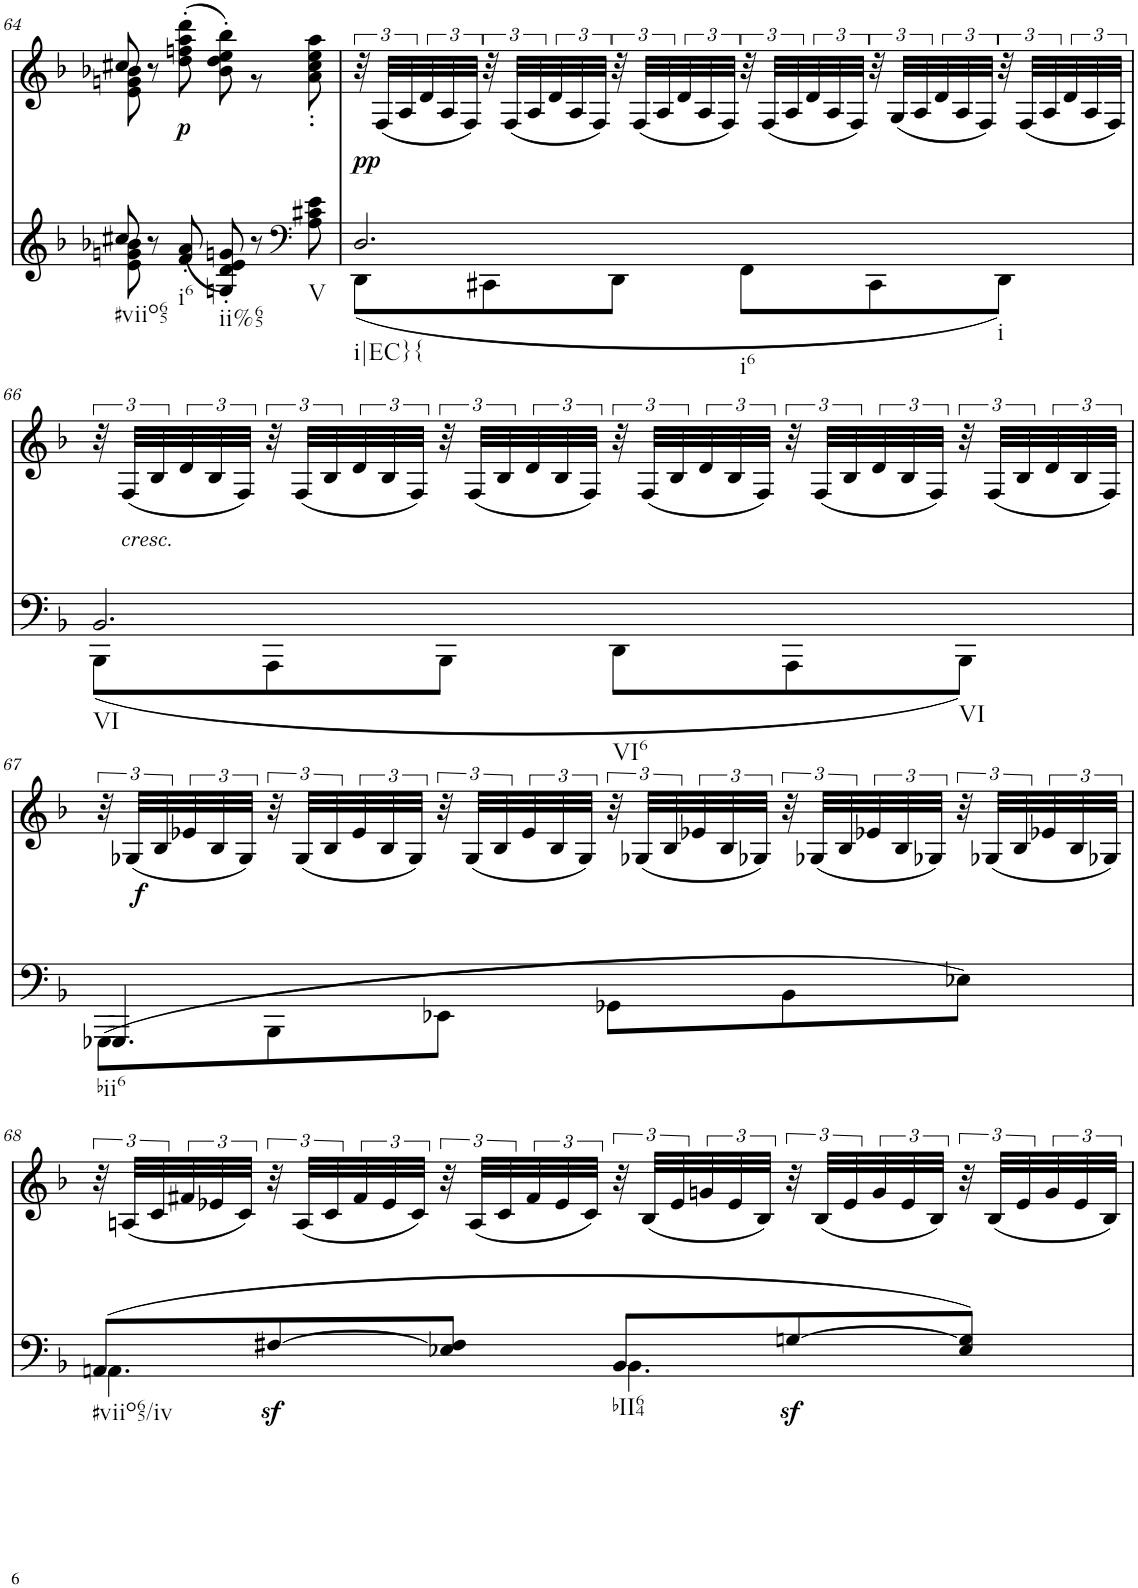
**kern	**dynam	**kern	**text	**dynam
*part2	*part2	*part1	*part1	*part1
*staff2	*staff2	*staff1	*staff1	*staff1
*I"Piano	*	*I"Piano	*	*
*I'Pno	*	*I'Pno	*	*
!!LO:PB:g=z
*clefG2	*	*clefG2	*	*
*k[b-]	*	*k[b-]	*	*
*d:	*	*d:	*	*
*M6/8	*	*M6/8	*	*
=64	=64	=64	=64	=64
*^	*	*^	*	*
!LO:TX:b:t=#viio65	!	!	!	!	!	!
8cc#X/	8e\ 8gn\ 8b-X\	.	8cc#X/	8e\ 8gn\ 8b-X\	.	.
8r	2ryy	.	8r	8ryy	.	.
!LO:TX:b:t=i6	!	!	!	!	!	!
!	!	!	!	!	!LO:LY:b	!LO:DY:b
(8f/' 8a/'	.	.	2ryy	(>8dd\'> 8ffn\'> 8aa\'> 8ddd\'>	p	p
!LO:TX:b:t=ii%65	!	!	!	!	!	!
8Gn/' 8d/' 8e/' 8gn/')	.	.	.	8b-\'> 8dd\'> 8ee\'> 8bb-\'>)	.	.
8r	.	.	.	8r	.	.
*clefF4	*	*	*	*	*	*
!LO:TX:b:t=V	!	!	!	!	!	!
8A\ 8c#X\ 8e\	8ryy	.	.	8a\' 8cc#\' 8ee\' 8aa\'	.	.
=65	=65	=65	=65	=65	=65	=65
!LO:TX:b:t=i|EC}{	!	!	!	!	!	!
!LO:TX:b:t=i6	!	!	!	!	!	!
!LO:TX:b:t=i	!	!	!	!	!	!
!	!	!	!	!	!	!LO:DY:b
*	*	*	*v	*v	*	*
2.D/	(8DD\L	.	48r	.	pp
.	.	.	(48F/LLL	.	.
.	.	.	48A/	.	.
.	.	.	48d/	.	.
.	.	.	48A/	.	.
.	.	.	48F/JJJ)	.	.
.	8CC#X\	.	48r	.	.
.	.	.	(48F/LLL	.	.
.	.	.	48A/	.	.
.	.	.	48d/	.	.
.	.	.	48A/	.	.
.	.	.	48F/JJJ)	.	.
.	8DD\J	.	48r	.	.
.	.	.	(48F/LLL	.	.
.	.	.	48A/	.	.
.	.	.	48d/	.	.
.	.	.	48A/	.	.
.	.	.	48F/JJJ)	.	.
.	8FF\L	.	48r	.	.
.	.	.	(48F/LLL	.	.
.	.	.	48A/	.	.
.	.	.	48d/	.	.
.	.	.	48A/	.	.
.	.	.	48F/JJJ)	.	.
.	8CC#\	.	48r	.	.
.	.	.	(48G/LLL	.	.
.	.	.	48A/	.	.
.	.	.	48d/	.	.
.	.	.	48A/	.	.
.	.	.	48F/JJJ)	.	.
.	8DD\J)	.	48r	.	.
.	.	.	(48F/LLL	.	.
.	.	.	48A/	.	.
.	.	.	48d/	.	.
.	.	.	48A/	.	.
.	.	.	48F/JJJ)	.	.
!!LO:LB:g=z
=66	=66	=66	=66	=66	=66
!LO:TX:b:t=VI	!	!	!	!	!
!LO:TX:b:t=VI6	!	!	!	!	!
!LO:TX:b:t=VI	!	!	!	!	!
2.BB-/	(8BBB-\L	.	48r	.	.
!	!	!	!LO:TX:b:i:t=cresc.	!	!
!	!	!	!	!LO:LY:b	!
.	.	.	(48F/LLL	<	.
.	.	.	48B-/	.	.
.	.	.	48d/	.	.
.	.	.	48B-/	.	.
.	.	.	48F/JJJ)	.	.
.	8AAA\	.	48r	.	.
.	.	.	(48F/LLL	.	.
.	.	.	48B-/	.	.
.	.	.	48d/	.	.
.	.	.	48B-/	.	.
.	.	.	48F/JJJ)	.	.
.	8BBB-\J	.	48r	.	.
.	.	.	(48F/LLL	.	.
.	.	.	48B-/	.	.
.	.	.	48d/	.	.
.	.	.	48B-/	.	.
.	.	.	48F/JJJ)	.	.
.	8DD\L	.	48r	.	.
.	.	.	(48F/LLL	.	.
.	.	.	48B-/	.	.
.	.	.	48d/	.	.
.	.	.	48B-/	.	.
.	.	.	48F/JJJ)	.	.
.	8AAA\	.	48r	.	.
.	.	.	(48F/LLL	.	.
.	.	.	48B-/	.	.
.	.	.	48d/	.	.
.	.	.	48B-/	.	.
.	.	.	48F/JJJ)	.	.
.	8BBB-\J)	.	48r	.	.
.	.	.	(48F/LLL	.	.
.	.	.	48B-/	.	.
.	.	.	48d/	.	.
.	.	.	48B-/	.	.
.	.	.	48F/JJJ)	.	.
!!LO:LB:g=z
=67	=67	=67	=67	=67	=67
!LO:TX:b:t=bii6	!	!	!	!	!
!	!	!LO:DY:a	!	!	!
(8GGG-X\L	4.GGG-/	f	48r	.	.
!	!	!	!	!LO:LY:b	!
.	.	.	(48G-X/LLL	f	.
.	.	.	48B-/	.	.
.	.	.	48e-X/	.	.
.	.	.	48B-/	.	.
.	.	.	48G-/JJJ)	.	.
8BBB-\	.	.	48r	.	.
.	.	.	(48G-/LLL	.	.
.	.	.	48B-/	.	.
.	.	.	48e-/	.	.
.	.	.	48B-/	.	.
.	.	.	48G-/JJJ)	.	.
8EE-X\J	.	.	48r	.	.
.	.	.	(48G-/LLL	.	.
.	.	.	48B-/	.	.
.	.	.	48e-/	.	.
.	.	.	48B-/	.	.
.	.	.	48G-/JJJ)	.	.
8GG-X\L	4.ryy	.	48r	.	.
.	.	.	(48G-X/LLL	.	.
.	.	.	48B-/	.	.
.	.	.	48e-X/	.	.
.	.	.	48B-/	.	.
.	.	.	48G-X/JJJ)	.	.
8BB-\	.	.	48r	.	.
.	.	.	(48G-X/LLL	.	.
.	.	.	48B-/	.	.
.	.	.	48e-X/	.	.
.	.	.	48B-/	.	.
.	.	.	48G-X/JJJ)	.	.
8E-X\J)	.	.	48r	.	.
.	.	.	(48G-X/LLL	.	.
.	.	.	48B-/	.	.
.	.	.	48e-X/	.	.
.	.	.	48B-/	.	.
.	.	.	48G-X/JJJ)	.	.
!!LO:LB:g=z
=68	=68	=68	=68	=68	=68
!LO:TX:b:t=#viio65/iv	!	!	!	!	!
(8AAn/L	4.AA\	.	48r	.	.
.	.	.	(48An/LLL	.	.
.	.	.	48c/	.	.
.	.	.	48f#X/	.	.
.	.	.	48e-X/	.	.
.	.	.	48c/JJJ)	.	.
!	!	!LO:DY:b	!	!	!
[8F#X/	.	sf	48r	.	.
.	.	.	(48A/LLL	.	.
.	.	.	48c/	.	.
.	.	.	48f#/	.	.
.	.	.	48e-/	.	.
.	.	.	48c/JJJ)	.	.
8E-X/ 8F#/]J	.	.	48r	.	.
.	.	.	(48A/LLL	.	.
.	.	.	48c/	.	.
.	.	.	48f#/	.	.
.	.	.	48e-/	.	.
.	.	.	48c/JJJ)	.	.
!LO:TX:b:t=bII64	!	!	!	!	!
8BB-/L	4.BB-\	.	48r	.	.
.	.	.	(48B-/LLL	.	.
.	.	.	48e-/	.	.
.	.	.	48gn/	.	.
.	.	.	48e-/	.	.
.	.	.	48B-/JJJ)	.	.
!	!	!LO:DY:b	!	!	!
[8Gn/	.	sf	48r	.	.
.	.	.	(48B-/LLL	.	.
.	.	.	48e-/	.	.
.	.	.	48g/	.	.
.	.	.	48e-/	.	.
.	.	.	48B-/JJJ)	.	.
8E-/ 8G/]J)	.	.	48r	.	.
.	.	.	(48B-/LLL	.	.
.	.	.	48e-/	.	.
.	.	.	48g/	.	.
.	.	.	48e-/	.	.
.	.	.	48B-/JJJ)	.	.
*v	*v	*	*	*	*
=	=	=	=	=
*-	*-	*-	*-	*-
